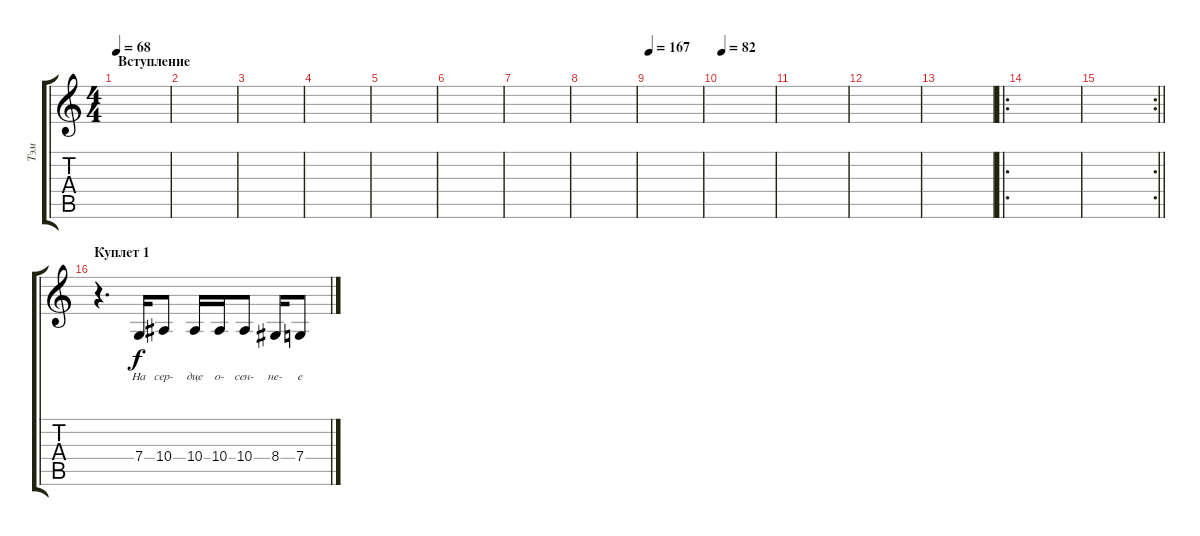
\track ("Тэм" "Тэм") {instrument tenorsax}
\staff {score tabs}
\tuning (D4 A3 F3 C3 G2 C2) {hide}
\ts (4 4)
\section ("" "Вступление")
\tempo 68
\clef g2
\ks c
|
|
|
|
|
|
|
|
\tempo 167
|
\tempo 82
|
|
|
|
\ro
|
\rc 2
\barLineRight lightlight
|
\section ("" "Куплет 1")
r.4{d} 7.4.16{lyrics (0 "На") lyrics (1 "") lyrics (2 "") lyrics (3 "") lyrics (4 "")} 10.4.8{lyrics (0 "сер-") lyrics (1 "") lyrics (2 "") lyrics (3 "") lyrics (4 "")} 10.4.16{lyrics (0 "дце") lyrics (1 "") lyrics (2 "") lyrics (3 "") lyrics (4 "")} 10.4.16{lyrics (0 "о-") lyrics (1 "") lyrics (2 "") lyrics (3 "") lyrics (4 "")} 10.4.8{lyrics (0 "сен-") lyrics (1 "") lyrics (2 "") lyrics (3 "") lyrics (4 "")} 8.4.16{lyrics (0 "не-") lyrics (1 "") lyrics (2 "") lyrics (3 "") lyrics (4 "")} 7.4.8{lyrics (0 "е") lyrics (1 "") lyrics (2 "") lyrics (3 "") lyrics (4 "")}
